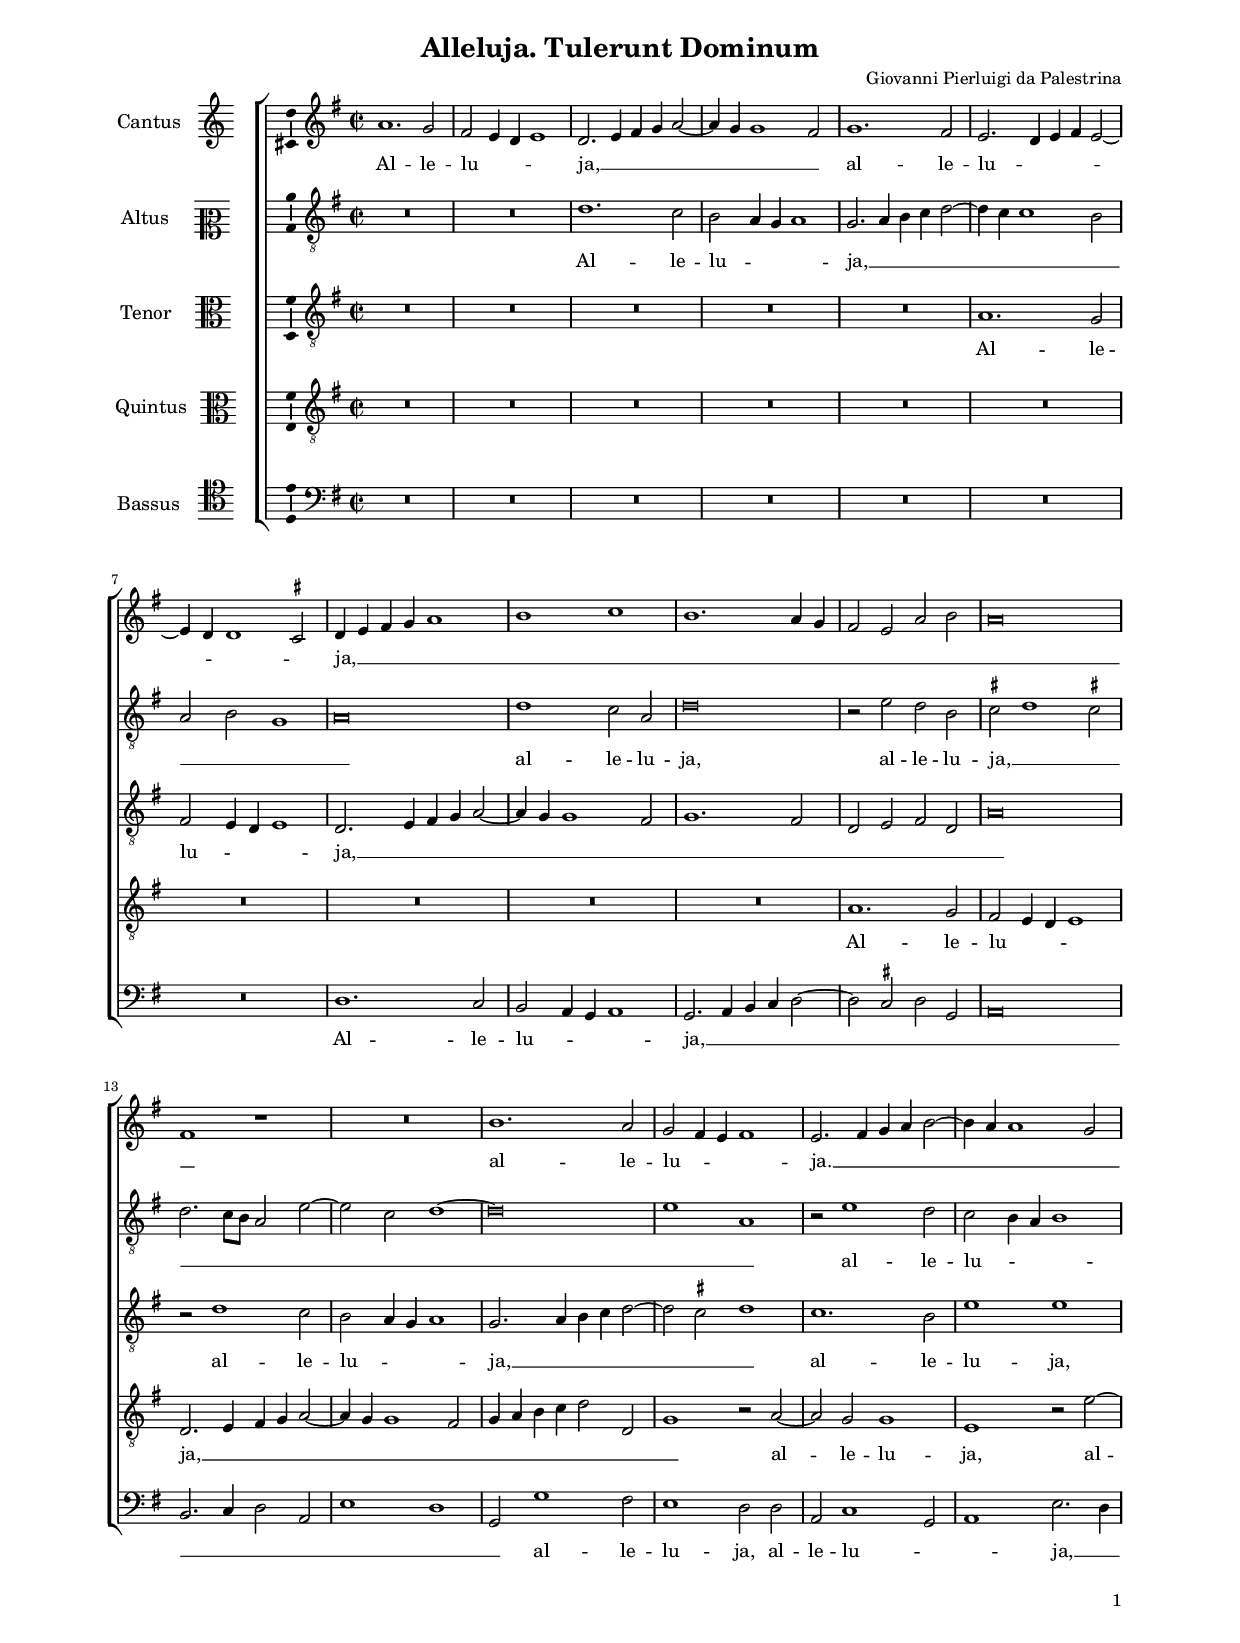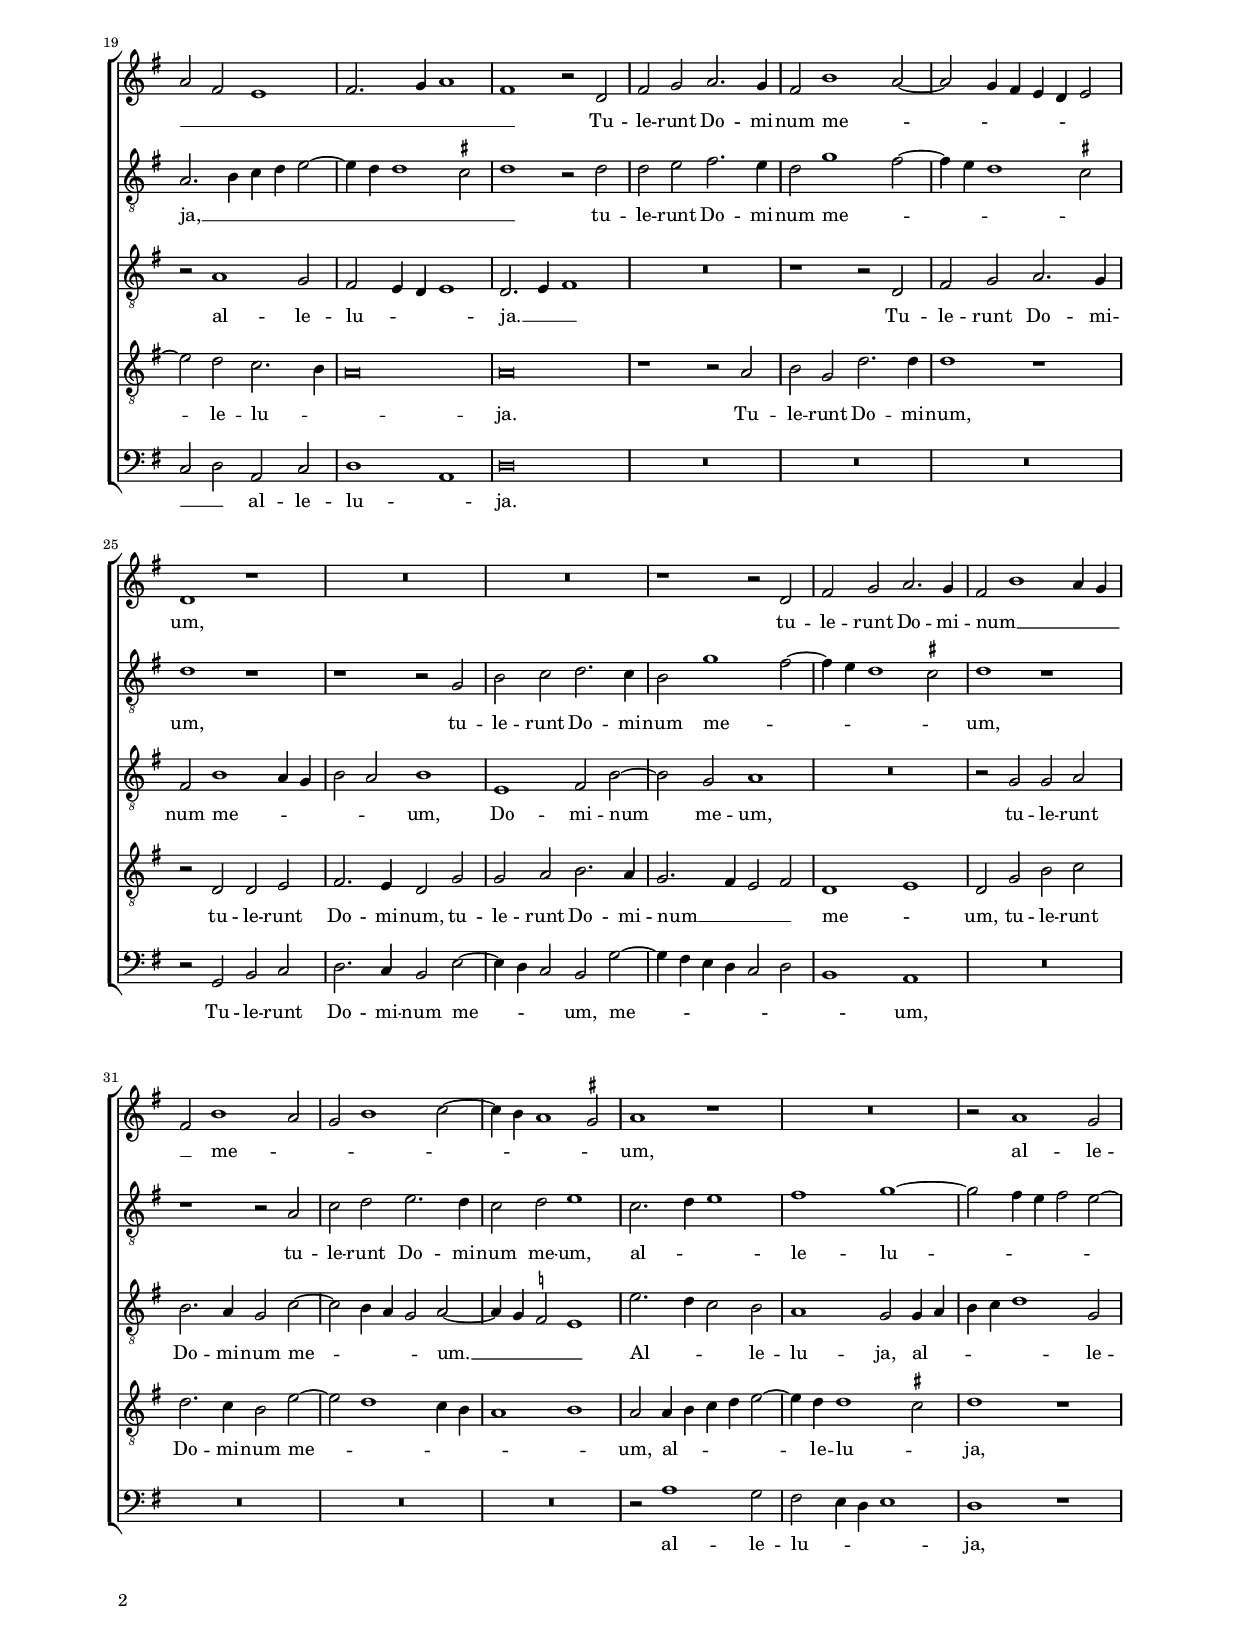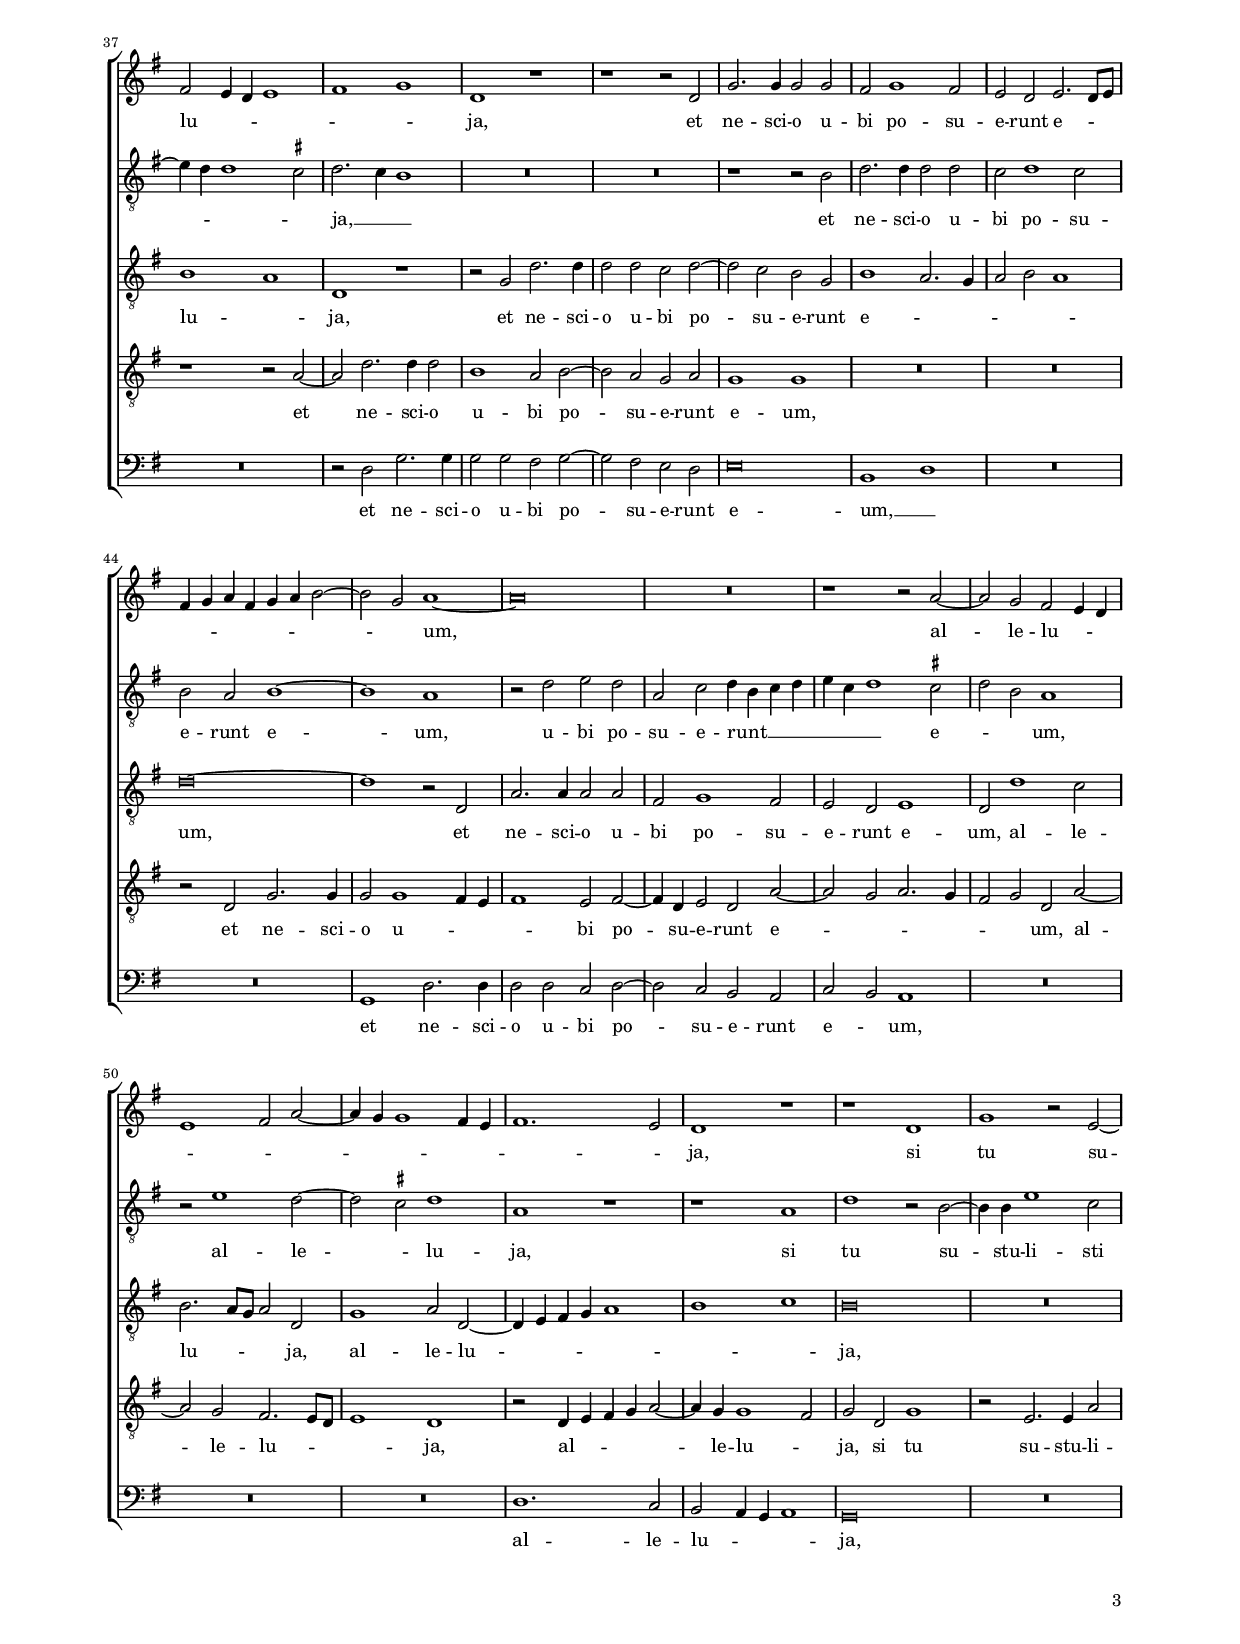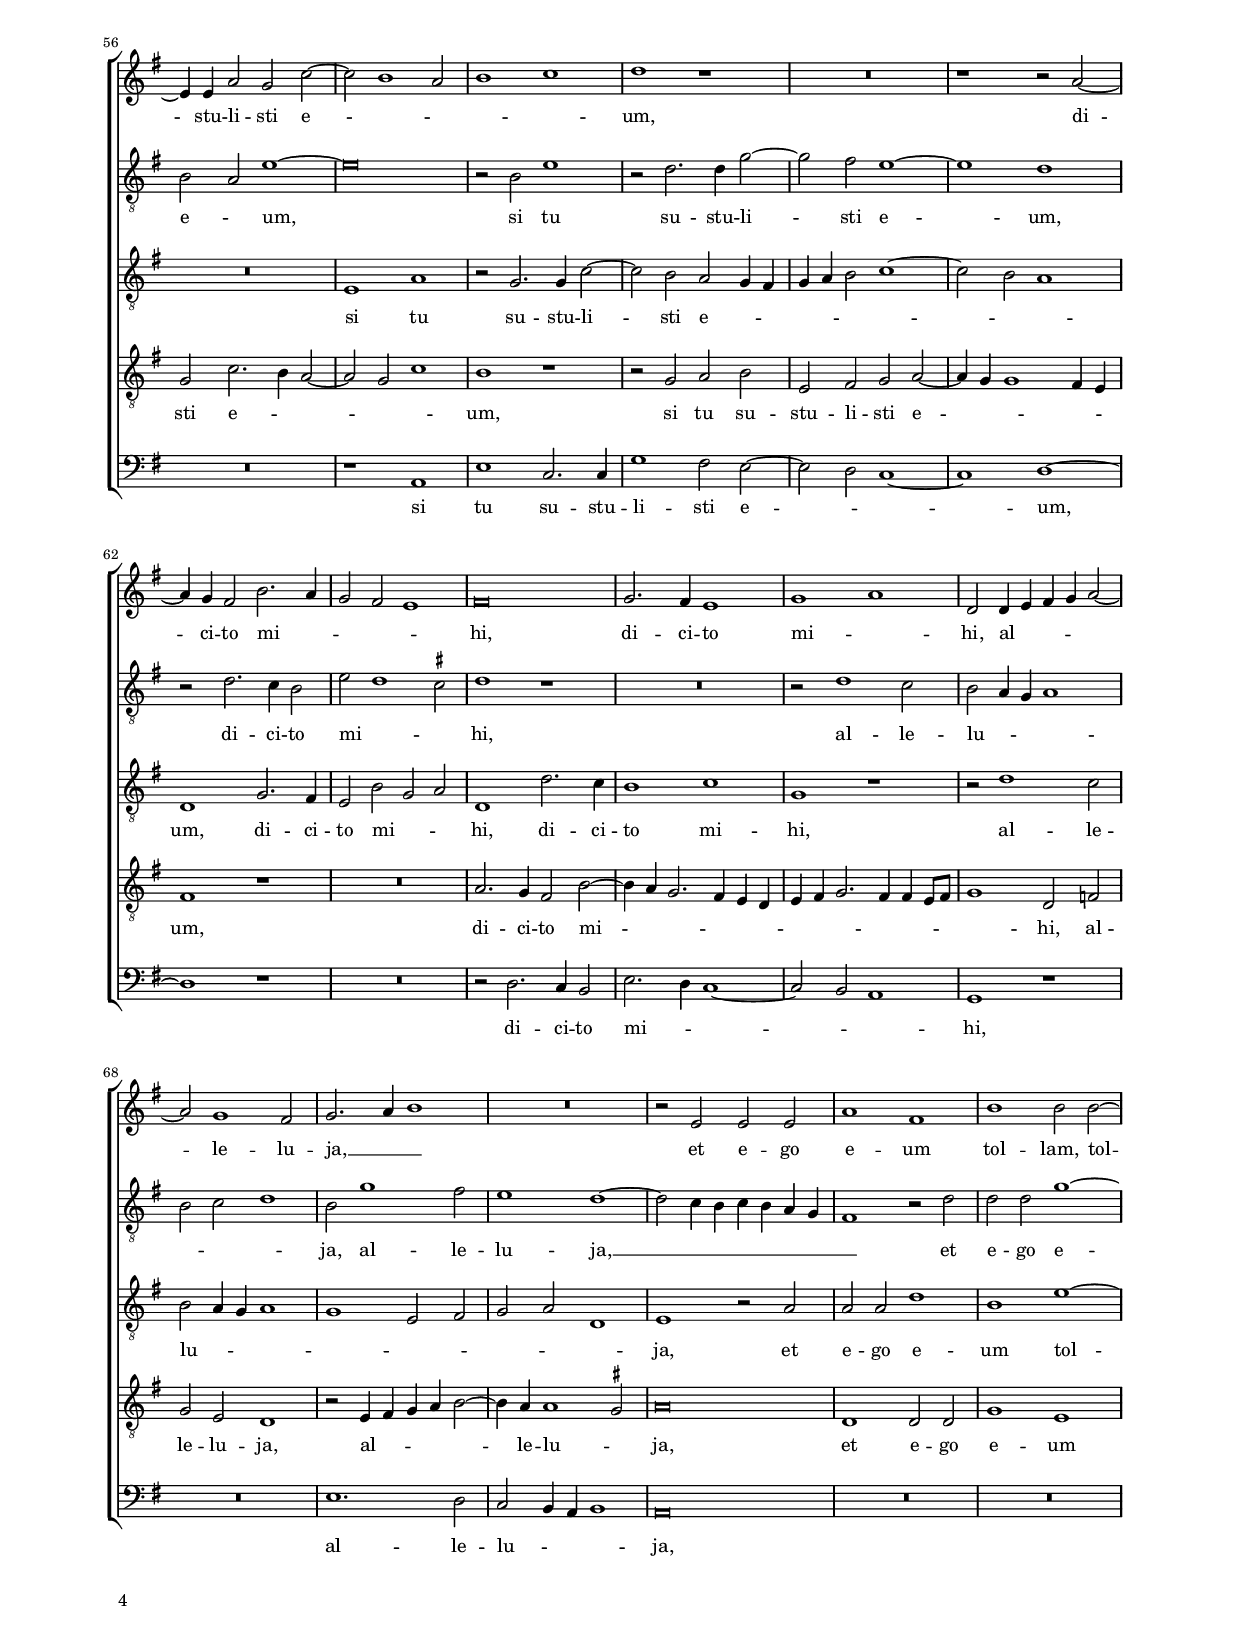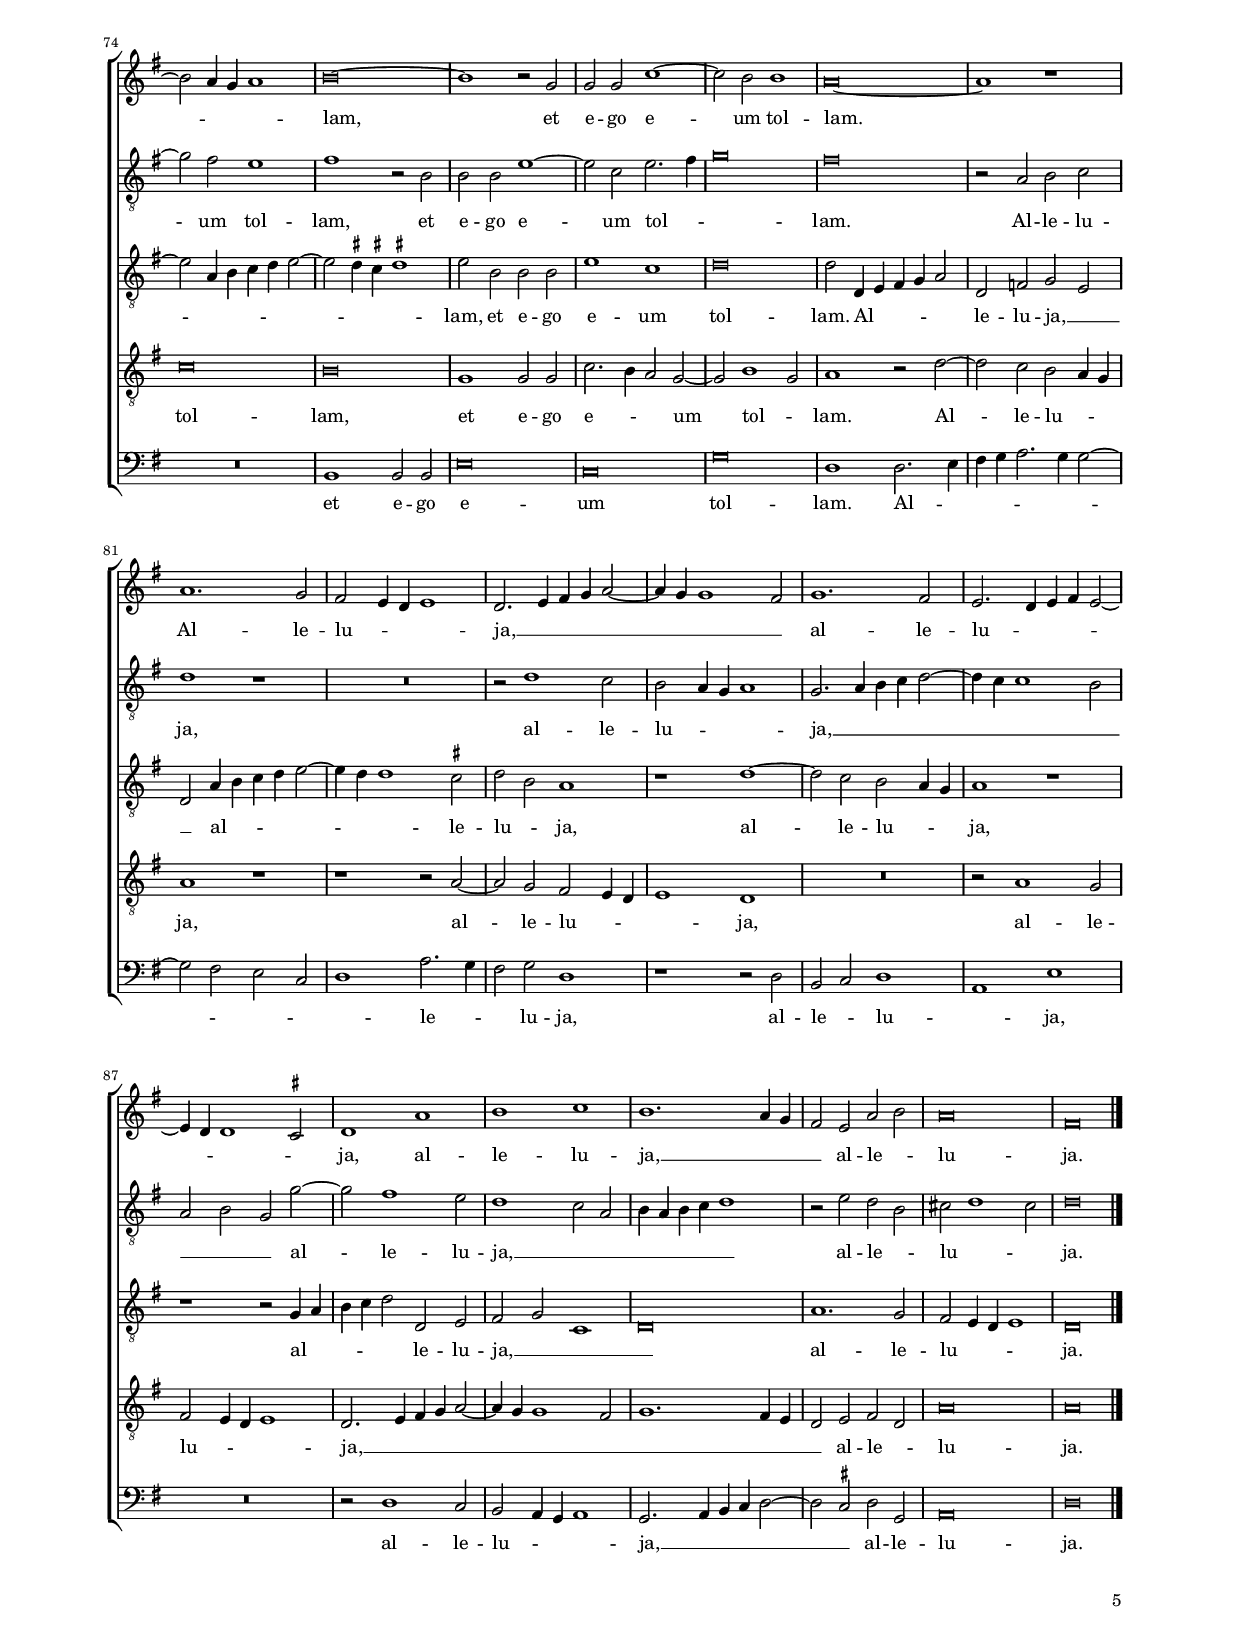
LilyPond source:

\header
{
  title="Alleluja. Tulerunt Dominum"
  composer="Giovanni Pierluigi da Palestrina"
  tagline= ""
}

\version "2.20.0"
\language deutsch
#(set-global-staff-size 15)
% #(set-default-paper-size "letter")
#(ly:set-option 'point-and-click #f)


\paper
	{
	top-margin = 1.8 \cm
	bottom-margin = 1.2 \cm
	left-margin = 2 \cm
	right-margin = 2 \cm
	ragged-bottom = ##f
	ragged-last-bottom = ##t
	print-page-number = ##f
	system-system-spacing = #'((basic-distance . 8) (minimum-distance . 14) (padding . 7) (strechability . 150))
    oddFooterMarkup=\markup   \fill-line { "" \fromproperty #'page:page-number-string }
    evenFooterMarkup=\markup  \fill-line { \fromproperty #'page:page-number-string "" }
    last-bottom-spacing = #'((basic-distance . 12) (minimum-distance . 7) (padding . 4))
	systems-per-page = 3
    page-count = 5
%	min-systems-per-page = 3
%	print-all-headers = ##t
%	print-first-page-number = ##t
%	first-page-number = 1
	}

	
global = {
    % \set Staff.autoBeaming = ##f
	\key c \major
	\time 2/2 \set Score.measureLength = #(ly:make-moment 2/1)
    \set Score.tempoHideNote = ##t
    \tempo 2 = 95
    \skip 1*2*93 \bar "|."
	}

	ficta = { \once \set suggestAccidentals = ##t }

	forget = #(define-music-function (music) (ly:music?) #{
		\accidentalStyle forget
		$music
		\accidentalStyle default
		#})

	m = \melisma
	me = \melismaEnd
%	\mark \markup { \override #'(style . baroque) { \note  #"breve" #1 = \note #"breve." #1 } }


incipitcantus = \markup { \score {
	{
	\set Staff.instrumentName = \markup { \fontsize #1 "Cantus" }
	\key c \major
	\clef violin
	s4 \bar ""
	}
	\layout  {
	raggedright = ##t
	indent = 1.6 \cm
	line-width = 2.2\cm
	\context { \Staff \remove Time_signature_engraver }
	\override Staff.Clef.Y-extent = #'(0 . 0)
	}} \hspace #1 }

      
incipitaltus = \markup { \score {
	{
	\set Staff.instrumentName = \markup { \fontsize #1 "Altus" }
	\key c \major
	\clef mezzosoprano
	s4 \bar ""
	}
	\layout  {
	raggedright = ##t
	indent = 1.6 \cm
	line-width = 2.2\cm
	\context { \Staff \remove Time_signature_engraver }
	\override Staff.Clef.Y-extent = #'(0 . 0)
	}} \hspace #1 }


incipittenor = \markup { \score {
	{
	\set Staff.instrumentName = \markup { \fontsize #1 "Tenor" }
	\key c \major
	\clef alto
	s4 \bar ""
	}
	\layout  {
	raggedright = ##t
	indent = 1.6 \cm
	line-width = 2.2\cm
	\context { \Staff \remove Time_signature_engraver }
	\override Staff.Clef.Y-extent = #'(0 . 0)
	}} \hspace #1 }
      
      
incipitquintus = \markup { \score {
	{
	\set Staff.instrumentName = \markup { \fontsize #1 "Quintus" }
	\key c \major
	\clef alto
	s4 \bar ""
	}
	\layout  {
	raggedright = ##t
	indent = 1.6 \cm
	line-width = 2.2\cm
	\context { \Staff \remove Time_signature_engraver }
	\override Staff.Clef.Y-extent = #'(0 . 0)
	}} \hspace #1 }
      
      
incipitbassus = \markup { \score {
	{
	\set Staff.instrumentName = \markup { \fontsize #1 "Bassus" }
	\key c \major
	\clef tenor
	s4 \bar ""
	}
	\layout  {
	raggedright = ##t
	indent = 1.6 \cm
	line-width = 2.2\cm
	\context { \Staff \remove Time_signature_engraver }
	\override Staff.Clef.Y-extent = #'(0 . 0)
	}} \hspace #1 }


cantus =  \relative c''
	{
    d1. c2
	h2 a4 g a1
	g2. a4 h c d2~
	d4 c c1 h2
%5
	c1. h2 |
	 a2. g4 a h a2~
	a4 g g1 \ficta fis2
	g4 a h c d1
	e1 f
%10
	e1. d4 c |
	h2 a d e
	d\breve
	h1 r
	R\breve 
%15
	e1. d2 |
	c2 h4 a h1
	a2. h4 c d e2~
	e4 d d1 c2
	d2 h a1
%20
	h2. c4 d1 |
	h1 r2 g
	h2 c d2. c4
	h2 e1 d2~
	d2 c4 h a g a2
%25
	g1 r |
	R\breve 
	R\breve 
	r1 r2 g
	h2 c d2. c4
%30
	h2 e1 d4 c |
	h2  e1 d2
	c2 e1 f2~
	f4 e d1 \ficta cis2
	d1 r
%35
	R\breve 
	r2 d1 c2 |
	h2 a4 g a1
	h1 c
	g1 r
%40
	r1 r2 g |
	c2. c4 c2 c
	h2 c1 h2
	a2 g a2. g8 a
	h4 c d h c d e2~
%45
	e2 c d1~ |
	d\breve
	R\breve 
	r1 r2 d~
	d2 c h a4 g
%50
	a1 h2 d~ |
	d4 c c1 h4 a
	h1. a2
	g1 r
	r1 g
%55
	c1 r2 a~ |
	a4 a d2 c f~
	f2 e1 d2
	e1 f
	g1 r
%60
	R\breve  |
	r1 r2 d~
	d4 c h2 e2. d4
	c2 h a1
	h\breve
%65
	c2. h4 a1 |
	c1 d
	g,2 g4 a h c d2~
	d2 c1 h2
	c2. d4 e1
%70
	R\breve  |
	r2 a, a a
	d1 h
	e1 e2 e~
	e2 d4 c d1
%75
	e\breve~ |
	e1 r2 c
	c2 c f1~
	f2 e e1
	d\breve~
%80
	d1 r |
	d1. c2
	h2 a4 g a1
	g2. a4 h c d2~
	d4 c c1 h2
%85
	c1. h2 |
	 a2. g4 a h a2~
	a4 g g1 \ficta fis2
	g1 d'
	e1 f
%90
	e1. d4 c
	h2 a d e
	d\breve
	h\breve
	}


altus =  \relative c'
    {
    R\breve 
	R\breve 
	g'1. f2
	e2 d4 c d1
%5
	c2. d4 e f g2~ |
	g4 f f1 e2
	d2 e c1
	d\breve
	g1 f2 d
%10
	g\breve |
	r2 a g e
	\ficta fis2 g1 \ficta fis!2
	g2. f8 e d2 a'~
	a2 f g1~
%15
	g\breve |
	a1 d,
	r2 a'1 g2
	f2 e4 d e1
	d2. e4 f g a2~
%20
	a4 g g1 \ficta fis2 |
	g1 r2 g
	g2 a h2. a4
	g2 c1 h2~
	h4 a g1 \ficta fis2
%25
	g1 r |
	r1 r2 c,
	e2 f g2. f4
	e2 c'1 h2~
	h4 a g1 \ficta fis2
%30
	g1 r |
	r1 r2 d
	f2 g a2. g4
	f2 g a1
	f2. g4 a1
%35
	h1 c~ |
	c2 h4 a h2 a~
	a4 g g1 \ficta fis2
	g2. \ficta f4 e1
	R\breve 
%40
	R\breve  |
	r1 r2 e
	g2. g4 g2 g
	f2 g1 f2
	e2 d e1~
%45
	e1 d |
	r2 g a g
	d2 f g4 e f g
	a4 f g1 \ficta fis2
	g2 e d1
%50
	r2 a'1 g2~ |
	g2 \ficta fis g1
	d1 r
	r1 d
	g1 r2 e~
%55
	e4 e a1 f2 |
	e2 d a'1~
	a\breve
	r2 e a1
	r2 g2. g4 c2~
%60
	c2 h a1~ |
	a1 g
	r2 g2. f4 e2
	a2 g1 \ficta fis2
	g1 r
%65
	R\breve  |
	r2 g1 f2
	e2 d4 c d1
	e2 f g1
	e2 c'1 h2
%70
	a1 g~ |
	g2 f4 e f e d c
	h1 r2 g'
	g2 g c1~
	c2 h a1
%75
	h1 r2 e, |
	e2 e a1~
	a2 f a2. h4
	c\breve
	h\breve
%80
	r2 d, e f |
	g1 r
	R\breve 
	r2 g1 f2
	e2 d4 c d1
%85
	c2. d4 e f g2~ |
	g4 f f1 e2
	d2 e c c'~
	c2 h1 a2
	g1 f2 d
%90
	e4 d e f g1
	r2 a g e
	fis2 g1 fis2
	g\breve
	}


tenor =  \relative c'
	{
	R\breve 
	R\breve 
	R\breve 
	R\breve 
%5
	R\breve  |
	d1. c2
	h2 a4 g a1
	g2. a4 h c d2~
	d4 c c1 h2
%10
	c1. h2 |
	g2 a h g
	d'\breve
	r2 g1 f2
	e2 d4 c d1
%15
	 c2. d4 e f g2~ |
	g2 \ficta fis g1
	f1. e2
	a1 a
	r2 d,1 c2
%20
	h2  a4 g a1 |
	g2. a4 h1
	R\breve 
	r1 r2 g
	h2 c d2. c4
%25
	h2 e1 d4 c |
	e2 d e1
	a,1 h2 e~
	e2 c d1
	R\breve 
%30
	r2 c c d |
	e2. d4 c2 f~
	f2 e4 d c2 d~
	d4 c \ficta b2 a1
	a'2. g4 f2 e
%35
	d1 c2 c4 d |
	e4 f g1 c,2
	e1 d
	g,1 r
	r2 c g'2. g4
%40
	g2 g f g~ |
	g2 f e c
	e1 d2. c4
	d2 e d1
	g\breve~
%45
	g1 r2 g, |
	d'2. d4 d2 d
	h2 c1 h2
	a2 g a1
	g2 g'1 f2
%50
	e2. d8 c d2 g, |
	c1 d2 g,~
	g4 a h c d1
	e1 f
	e\breve
%55
	R\breve  |
	R\breve 
	a,1 d
	r2 c2. c4 f2~
	f2 e d c4 h
%60
	c4 d e2 f1~ |
	f2 e d1
	g,1 c2. h4
	a2 e' c d
	g,1 g'2. f4
%65
	e1 f |
	c1 r
	r2 g'1 f2
	e2 d4 c d1
	c1 a2 h
%70
	c2 d g,1 |
	a1 r2 d
	d2 d g1
	e1 a~
	a2  d,4 e f g a2~
%75
	a2 \ficta gis4 \ficta fis \ficta gis!1 |
	a2 e e e
	a1 f
	g\breve
	g2 g,4 a h c d2
%80
	g,2 b c a |
	g2 d'4 e f g a2~
	a4 g g1 \ficta fis2
	g2 e d1
	r1 g~
%85
	g2 f e d4 c |
	d1 r
	r1 r2 c4 d
	e f g2 g, a
	h2 c f,1
%90
	g\breve
	d'1. c2
	h2 a4 g a1
	g\breve
	}


quintus  =  \relative c'
	{
	R\breve 
	R\breve 
	R\breve 
	R\breve 
%5
	R\breve 
	R\breve 
	R\breve 
	R\breve 
	R\breve 
%10
	R\breve 
	d1. c2
	h2 a4 g a1
	g2. a4 h c d2~
	d4 c c1 h2
%15
	c4 d e f g2 g,
	c1 r2 d~ |
	d2 c c1
	a1 r2 a'~
	a2 g f2. e4
%20
	d\breve
	d\breve |
	r1 r2 d
	e2 c g'2. g4
	g1 r
%25
	r2 g, g a
	h2. a4 g2 c |
	c2 d e2. d4
	c2. h4 a2 h
	g1 a
%30
	g2 c e f
	g2. f4 e2 a~ |
	a2 g1 f4 e
	d1 e
	d2 d4 e f g a2~
%35
	a4 g g1 \ficta fis2
	g1 r |
	r1 r2 d~
	d2 g2. g4 g2
	e1 d2 e~
%40
	e2 d c d
	c1 c |
	R\breve 
	R\breve 
	r2 g c2. c4
%45
	c2 c1 h4 a
	h1 a2 h~ |
	h4 g a2 g d'~
	d2 c d2. c4
	h2 c g d'~
%50
	d2 c2 h2. a8 g |
	a1 g
	r2 g4 a h c d2~
	d4 c c1 h2
	c2 g c1
%55
	r2 a2. a4 d2 |
	c2 f2. e4 d2~
	d2 c f1
	e1 r
	r2 c d e
%60
	a,2 h c d~ |
	d4 c c1 h4 a
	h1 r
	R\breve 
	d2. c4 h2 e~
%65
	e4 d c2. h4 a g |
	a4 h c2. h4 h a8 h
	c1 g2 b
	c2 a g1
	r2 a4 h c d e2~
%70
	e4 d d1 \ficta cis2 |
	d\breve
	g,1 g2 g
	c1 a
	f'\breve
%75
	e\breve |
	c1 c2 c
	f2. e4 d2 c~
	c2 e1 c2
	d1 r2 g~
%80
	g2 f e d4 c |
	d1 r
	r1 r2 d~
	d2 c h a4 g
	a1 g
%85
	R\breve  |
	r2 d'1 c2
	h2 a4 g a1
	g2. a4 h c d2~
	d4 c c1 h2
%90
	c1. h4 a |
	g2 a h g
	d'\breve
	d\breve
	}


bassus  =  \relative c
	{
	R\breve 
	R\breve 
	R\breve 
	R\breve 
%5
	R\breve 
	R\breve 
	R\breve 
	g'1. f2
	e2 d4 c d1
%10
	 c2. d4 e f g2~ |
	g2 \ficta fis g c,
	d\breve
	e2. f4 g2 d
	a'1 g
%15
	c,2 c'1 h2 |
	a1 g2 g
	d2 f1 c2
	d1 a'2. g4
	f2 g d f
%20
	g1 d |
	g\breve
	R\breve 
	R\breve 
	R\breve 
%25
	r2 c, e f |
	g2. f4 e2 a~
	a4 g f2 e c'~
	c4 h a g f2 g
	e1 d
%30
	R\breve  |
	R\breve 
	R\breve 
	R\breve 
	r2 d'1 c2
%35
	h2 a4 g a1
	g1 r
	R\breve 
	r2 g c2. c4
	c2 c h c~
%40
	c2 h a g |
	a\breve
	e1 g
	R\breve 
	R\breve 
%45
	c,1 g'2. g4 |
	g2 g f g~
	g2 f e d
	f2 e d1
	R\breve 
%50
	R\breve  |
	R\breve 
	g1. f2
	e2 d4 c d1
	c\breve
%55
	R\breve  |
	R\breve 
	r1 d
	a'1 f2. f4
	c'1 h2 a~
%60
	a2 g f1~ |
	f1 g~
	g1 r
	R\breve 
	r2 g2. f4 e2
%65
	a2. g4 f1~ |
	f2 e d1
	c1 r
	R\breve 
	a'1. g2
%70
	f2 e4 d e1 |
	d\breve
	R\breve 
	R\breve 
	R\breve 
%75
	e1 e2 e |
	a\breve
	f\breve
	c'\breve
	g1 g2. a4
%80
	h4 c d2. c4 c2~ |
	c2 h a f
	g1 d'2. c4
	h2 c g1
	r1 r2 g
%85
	e2 f g1
	d1 a'
	R\breve 
	r2 g1 f2
	e2 d4 c d1
%90
	c2. d4 e f g2~ |
	g2 \ficta fis g c,
	d\breve
	g\breve
	}


lyricscantus = \lyricmode {
	Al -- le -- lu -- _ _ _ ja, __ _ _ _ _ _ _ _ 
	al -- le -- lu -- _ _ _ _ _ _ _ ja, __ _ _ _ _ _ _ _ _ _ _ _ _ _ _ _
	al -- le -- lu -- _ _ _ ja. __ _ _ _ _ _ _ _ _ _ _ _ _ _ _
	Tu -- le -- runt Do -- mi -- num me -- _ _ _ _ _ _ um,
	tu -- le -- runt Do -- mi -- num __ _ _ _ _ me -- _ _ _ _ _ _ _ um,
	al -- le -- lu -- _ _ _ _ _ ja,
	et ne -- sci -- o u -- bi po -- su -- e -- runt e -- _ _ _ _ _ _ _ _ _ _ um,
	al -- le -- lu -- _ _ _ _ _ _ _ _ _ _ _ ja,
	si tu su -- stu -- li -- sti e -- _ _ _ _ um,
	di -- ci -- to mi -- _ _ _ _ hi,
	di -- ci -- to mi -- _ hi,
	al -- _ _ _ _ le -- lu -- ja, __ _ _
	et e -- go e -- um tol -- lam,
	tol -- _ _ _ lam,
	et e -- go e -- um tol -- lam.
	Al -- le -- lu -- _ _ _ ja, __ _ _ _ _ _ _ _ 
	al -- le -- lu -- _ _ _ _ _ _ _ ja,
	al -- le -- lu -- ja, __ _ _ _
    al -- le -- _ lu -- ja.
	}


lyricsaltus = \lyricmode {
	Al -- le -- lu -- _ _ _ ja, __ _ _ _ _ _ _ _ _ _ _ _
	al -- le -- lu -- ja,
	al -- le -- lu -- ja, __ _ _ _ _ _ _ _ _ _ _ _
	al -- le -- lu -- _ _ _ ja, __ _ _ _ _ _ _ _ _
	tu -- le -- runt Do -- mi -- num me -- _ _ _ _ um,
	tu -- le -- runt Do -- mi -- num me -- _ _ _ _ um,
	tu -- le -- runt Do -- mi -- num me -- um,
	al -- _ _ le -- lu -- _ _ _ _ _ _ _ ja, __ _ _
	et ne -- sci -- o u -- bi po -- su -- e -- runt e -- um,
	u -- bi po -- su -- e -- runt __ _ _ _ _ _ _ e -- _ _ um,
	al -- le -- _ lu -- ja,
	si tu su -- stu -- li -- sti e -- _ um,
	si tu su -- stu -- li -- sti e -- um,
	di -- ci -- to mi -- _ _ hi,
	al -- le -- lu -- _ _ _ _ _ _ ja,
	al -- le -- lu -- ja, __ _ _ _ _ _ _ _
	et e -- go e -- um tol -- lam,
	et e -- go e -- um tol -- _ _ lam.
	Al -- le -- lu -- ja,
	al -- le -- lu -- _ _ _ ja, __ _ _ _ _ _ _ _ _ _ _
	al -- le -- lu -- ja, __ _ _ _ _ _ _ _
	al -- le -- _ lu -- _ _ ja.
	}


lyricstenor = \lyricmode {
	Al -- le -- lu -- _ _ _ ja, __ _ _ _ _ _ _ _ _ _ _ _ _ _ _
	al -- le -- lu -- _ _ _ ja, __ _ _ _ _ _ _ 
	al -- le -- lu -- ja,
	al -- le -- lu -- _ _ _ ja. __ _ _
	Tu -- le -- runt Do -- mi -- num me -- _ _ _ _ um,
	Do -- mi -- num me -- um,
	tu -- le -- runt Do -- mi -- num me -- _ _ _ um. __ _ _ _
	Al -- _ _ le -- lu -- ja,
	al -- _ _ _ _ le -- lu -- _ ja,
	et ne -- sci -- o u -- bi po -- su -- e -- runt e -- _ _ _ _ _ um,
	et ne -- sci -- o u -- bi po -- su -- e -- runt e -- um,
	al -- le -- lu -- _ _ _ ja,
	al -- le -- lu -- _ _ _ _ _ _ ja,
	si tu su -- stu -- li -- sti e -- _ _ _ _ _ _ _ _ um,
	di -- ci -- to mi -- _ _ hi,
	di -- ci -- to mi -- hi,
	al -- le -- lu -- _ _ _ _ _ _ _ _ _ ja,
	et e -- go e -- um tol -- _ _ _ _ _ _ _ _ lam,
	et e -- go e -- um tol -- lam.
	Al -- _ _ _ _ le -- lu -- ja, __ _ _
	al -- _ _ _ _ _ _ le -- lu -- _ ja,
	al -- le -- lu -- _ _ ja,
	al -- _ _ _ _ le -- lu -- ja, __ _ _ _
	al -- le -- lu -- _ _ _ ja.
	}


lyricsquintus = \lyricmode {
	Al -- le -- lu -- _ _ _ ja, __ _ _ _ _ _ _ _ _ _ _ _ _ _ _
	al -- le -- lu -- ja,
	al -- le -- lu -- _ _ ja.
	Tu -- le -- runt Do -- mi -- num,
	tu -- le -- runt Do -- mi -- num,
	tu -- le -- runt Do -- mi -- num __ _ _ _ me -- _ um,
	tu -- le -- runt Do -- mi -- num me -- _ _ _ _ _ um,
	al -- _ _ _ _ le -- lu -- _ ja,
	et ne -- sci -- o u -- bi po -- su -- e -- runt e -- um,
	et ne -- sci -- o u -- _ _ _ bi po -- su -- e -- runt e -- _ _ _ _ _ um,
	al -- le -- lu -- _ _ _ ja,
	al -- _ _ _ _ le -- lu -- _ ja,
	si tu su -- stu -- li -- sti e -- _ _ _ _ um,
	si tu su -- stu -- li -- sti e -- _ _ _ _ um,
	di -- ci -- to mi -- _ _ _ _ _ _ _ _ _ _ _ _ _ hi,
	al -- le -- lu -- ja,
	al -- _ _ _ _ le -- lu -- _ ja,
	et e -- go e -- um tol -- lam,
	et e -- go e -- _ _ um tol -- _ lam.
	Al -- le -- lu -- _ _ ja,
	al -- le -- lu -- _ _ _ ja,
	al -- le -- lu -- _ _ _ ja, __ _ _ _ _ _ _ _ _ _ _ _ 
	al -- le -- _ lu -- ja.
	}


lyricsbassus = \lyricmode {
	Al -- le -- lu -- _ _ _ ja, __ _ _ _ _ _ _ _ _ _ _ _ _ _ _ _
	al -- le -- lu -- ja,
	al -- le -- lu -- _ _ ja, __ _ _ _ 
	al -- le -- lu -- _ ja.
	Tu -- le -- runt Do -- mi -- num me -- _ _ um,
	me -- _ _ _ _ _ _ um,
	al -- le -- lu -- _ _ _ ja,
	et ne -- sci -- o u -- bi po -- su -- e -- runt e -- um, __ _
	et ne -- sci -- o u -- bi po -- su -- e -- runt e -- _ um,
	al -- le -- lu -- _ _ _ ja,
	si tu su -- stu -- li -- sti e -- _ _ um,
	di -- ci -- to mi -- _ _ _ _ hi,
	al -- le -- lu -- _ _ _ ja,
	et e -- go e -- um tol -- lam.
	Al -- _ _ _ _ _ _ _ _ _ _ le -- _ _ lu -- ja,
	al -- le -- _ lu -- _ ja,
	al -- le -- lu -- _ _ _ ja, __ _ _ _ _ _ 
	al -- le -- lu -- ja.
	}


\score
{  
    \transpose c g, {
	\new ChoirStaff \with { \override StaffGrouper.staff-staff-spacing.basic-distance = #12 }
	<<

	\new Staff << \global
	\new Voice="v1" {
		\set Staff.instrumentName=\incipitcantus
%		\set Staff.instrumentName= "S"
		\set Staff.midiInstrument = "reed organ"
		\clef violin
		\cantus }
	\new Lyrics \lyricsto "v1" {\lyricscantus }
	>>


	\new Staff << \global
	\new Voice="v2" {
		\set Staff.instrumentName=\incipitaltus
%		\set Staff.instrumentName= "A"
		\set Staff.midiInstrument = "reed organ"
        \clef "G_8"
		\altus}
	\new Lyrics \lyricsto "v2" {\lyricsaltus }
	>>


	\new Staff << \global
	\new Voice="v3" {
		\set Staff.instrumentName=\incipittenor
%		\set Staff.instrumentName= "T"
		\set Staff.midiInstrument = "reed organ"
        \clef "G_8"
		\tenor }
	\new Lyrics \lyricsto "v3" {\lyricstenor }
	>>


	\new Staff << \global
	\new Voice="v5" {
		\set Staff.instrumentName=\incipitquintus
%		\set Staff.instrumentName= "Q"
		\set Staff.midiInstrument = "reed organ"
        \clef "G_8"
		\quintus}
	\new Lyrics \lyricsto "v5" {\lyricsquintus }
	>>


	\new Staff << \global
	\new Voice="v4" {
		\set Staff.instrumentName=\incipitbassus
%		\set Staff.instrumentName= "B"
		\set Staff.midiInstrument = "reed organ"
        \clef bass 
		\bassus }
	\new Lyrics \lyricsto "v4" {\lyricsbassus}
	>>

	>>
	} % transpose

	\layout
	{
	indent = 2.5\cm
	\context { \Lyrics \override VerticalAxisGroup.nonstaff-relatedstaff-spacing.padding = #1.4 }
%	\context { \Lyrics \override LyricText.font-size = #1 }
	\context { \Staff \override TimeSignature.break-visibility = #end-of-line-invisible }
	\context { \Staff \consists "Ambitus_engraver" }
%   \context { \Staff \consists "Custos_engraver" }
%   \context { \Staff \override Custos.style = #'mensural }
%	\context { \Voice \override Slur.transparent = ##t }
	\context { \Score \override BarNumber.padding = #2 }
	\context { \Voice \override NoteHead.style = #'baroque }
	}

\midi
	{
    	
	}

}


% EOF
